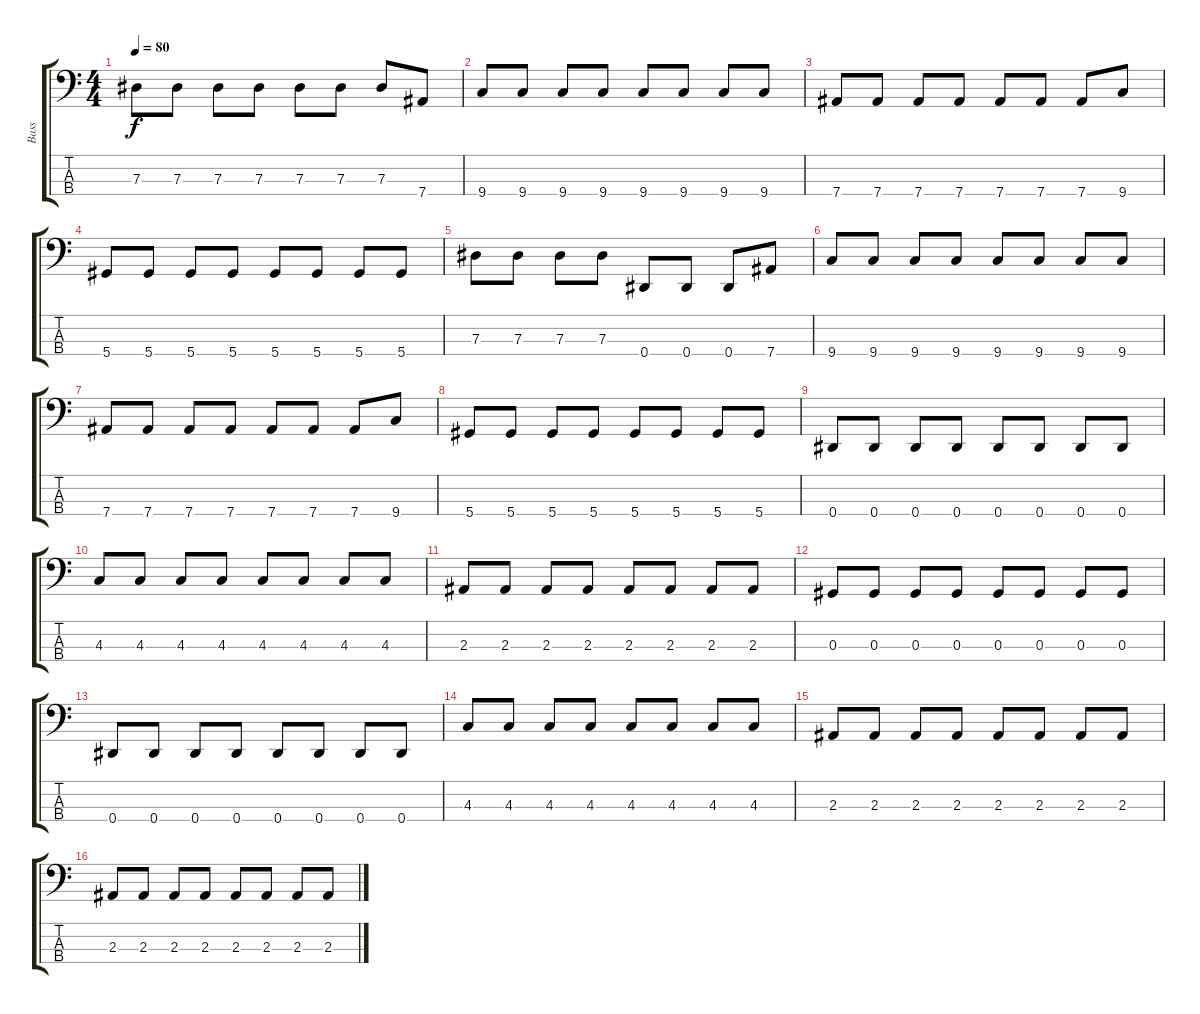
\track ("Bass" "Bass") {instrument electricbassfinger}
\staff {score tabs}
\tuning (Gb2 Db2 Ab1 Eb1) {hide}
\ts (4 4)
\tempo 80
\clef f4
\ks c
7.3.8{dy f instrument electricbassfinger} 7.3.8 7.3.8 7.3.8 7.3.8 7.3.8 7.3.8 7.4.8 |
9.4.8 9.4.8 9.4.8 9.4.8 9.4.8 9.4.8 9.4.8 9.4.8 |
7.4.8 7.4.8 7.4.8 7.4.8 7.4.8 7.4.8 7.4.8 9.4.8 |
5.4.8 5.4.8 5.4.8 5.4.8 5.4.8 5.4.8 5.4.8 5.4.8 |
7.3.8 7.3.8 7.3.8 7.3.8 0.4.8 0.4.8 0.4.8 7.4.8 |
9.4.8 9.4.8 9.4.8 9.4.8 9.4.8 9.4.8 9.4.8 9.4.8 |
7.4.8 7.4.8 7.4.8 7.4.8 7.4.8 7.4.8 7.4.8 9.4.8 |
5.4.8 5.4.8 5.4.8 5.4.8 5.4.8 5.4.8 5.4.8 5.4.8 |
0.4.8 0.4.8 0.4.8 0.4.8 0.4.8 0.4.8 0.4.8 0.4.8 |
4.3.8 4.3.8 4.3.8 4.3.8 4.3.8 4.3.8 4.3.8 4.3.8 |
2.3.8 2.3.8 2.3.8 2.3.8 2.3.8 2.3.8 2.3.8 2.3.8 |
0.3.8 0.3.8 0.3.8 0.3.8 0.3.8 0.3.8 0.3.8 0.3.8 |
0.4.8 0.4.8 0.4.8 0.4.8 0.4.8 0.4.8 0.4.8 0.4.8 |
4.3.8 4.3.8 4.3.8 4.3.8 4.3.8 4.3.8 4.3.8 4.3.8 |
2.3.8 2.3.8 2.3.8 2.3.8 2.3.8 2.3.8 2.3.8 2.3.8 |
2.3.8 2.3.8 2.3.8 2.3.8 2.3.8 2.3.8 2.3.8 2.3.8
